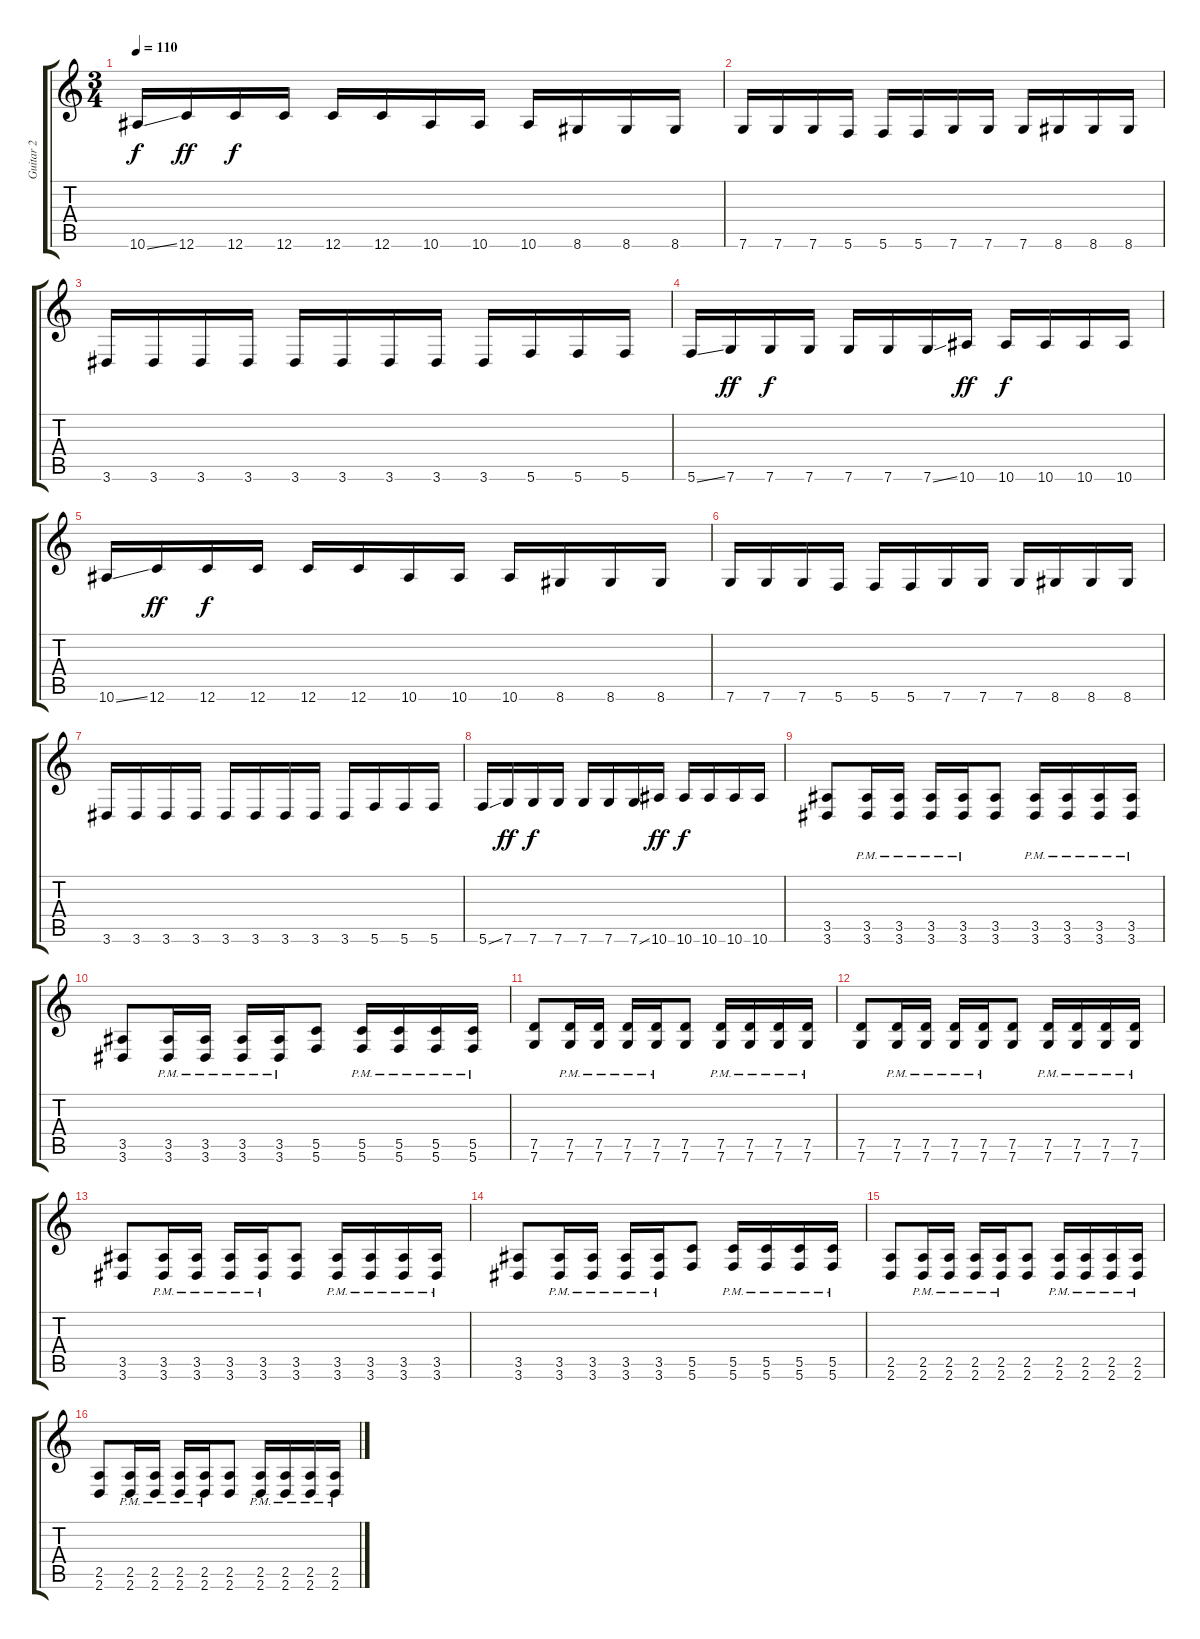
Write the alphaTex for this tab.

\track ("Guitar 2" "Guitar 2") {instrument distortionguitar}
\staff {score tabs}
\tuning (D4 A3 F3 C3 G2 C2) {hide}
\ts (3 4)
\tempo 110
\clef g2
\ks c
10.6{ss}.16{dy f} 12.6.16{dy ff} 12.6.16{dy f} 12.6.16 12.6.16 12.6.16 10.6.16 10.6.16 10.6.16 8.6.16 8.6.16 8.6.16 |
7.6.16 7.6.16 7.6.16 5.6.16 5.6.16 5.6.16 7.6.16 7.6.16 7.6.16 8.6.16 8.6.16 8.6.16 |
3.6.16 3.6.16 3.6.16 3.6.16 3.6.16 3.6.16 3.6.16 3.6.16 3.6.16 5.6.16 5.6.16 5.6.16 |
5.6{ss}.16 7.6.16{dy ff} 7.6.16{dy f} 7.6.16 7.6.16 7.6.16 7.6{ss}.16 10.6.16{dy ff} 10.6.16{dy f} 10.6.16 10.6.16 10.6.16 |
10.6{ss}.16 12.6.16{dy ff} 12.6.16{dy f} 12.6.16 12.6.16 12.6.16 10.6.16 10.6.16 10.6.16 8.6.16 8.6.16 8.6.16 |
7.6.16 7.6.16 7.6.16 5.6.16 5.6.16 5.6.16 7.6.16 7.6.16 7.6.16 8.6.16 8.6.16 8.6.16 |
3.6.16 3.6.16 3.6.16 3.6.16 3.6.16 3.6.16 3.6.16 3.6.16 3.6.16 5.6.16 5.6.16 5.6.16 |
5.6{ss}.16 7.6.16{dy ff} 7.6.16{dy f} 7.6.16 7.6.16 7.6.16 7.6{ss}.16 10.6.16{dy ff} 10.6.16{dy f} 10.6.16 10.6.16 10.6.16 |
(3.5 3.6).8 (3.5{pm} 3.6{pm}).16 (3.5{pm} 3.6{pm}).16 (3.5{pm} 3.6{pm}).16 (3.5{pm} 3.6{pm}).16 (3.5 3.6).8 (3.5{pm} 3.6{pm}).16 (3.5{pm} 3.6{pm}).16 (3.5{pm} 3.6{pm}).16 (3.5{pm} 3.6{pm}).16 |
(3.5 3.6).8 (3.5{pm} 3.6{pm}).16 (3.5{pm} 3.6{pm}).16 (3.5{pm} 3.6{pm}).16 (3.5{pm} 3.6{pm}).16 (5.5 5.6).8 (5.5{pm} 5.6{pm}).16 (5.5{pm} 5.6{pm}).16 (5.5{pm} 5.6{pm}).16 (5.5{pm} 5.6{pm}).16 |
(7.5 7.6).8 (7.5{pm} 7.6{pm}).16 (7.5{pm} 7.6{pm}).16 (7.5{pm} 7.6{pm}).16 (7.5{pm} 7.6{pm}).16 (7.5 7.6).8 (7.5{pm} 7.6{pm}).16 (7.5{pm} 7.6{pm}).16 (7.5{pm} 7.6{pm}).16 (7.5{pm} 7.6{pm}).16 |
(7.5 7.6).8 (7.5{pm} 7.6{pm}).16 (7.5{pm} 7.6{pm}).16 (7.5{pm} 7.6{pm}).16 (7.5{pm} 7.6{pm}).16 (7.5 7.6).8 (7.5{pm} 7.6{pm}).16 (7.5{pm} 7.6{pm}).16 (7.5{pm} 7.6{pm}).16 (7.5{pm} 7.6{pm}).16 |
(3.5 3.6).8 (3.5{pm} 3.6{pm}).16 (3.5{pm} 3.6{pm}).16 (3.5{pm} 3.6{pm}).16 (3.5{pm} 3.6{pm}).16 (3.5 3.6).8 (3.5{pm} 3.6{pm}).16 (3.5{pm} 3.6{pm}).16 (3.5{pm} 3.6{pm}).16 (3.5{pm} 3.6{pm}).16 |
(3.5 3.6).8 (3.5{pm} 3.6{pm}).16 (3.5{pm} 3.6{pm}).16 (3.5{pm} 3.6{pm}).16 (3.5{pm} 3.6{pm}).16 (5.5 5.6).8 (5.5{pm} 5.6{pm}).16 (5.5{pm} 5.6{pm}).16 (5.5{pm} 5.6{pm}).16 (5.5{pm} 5.6{pm}).16 |
(2.5 2.6).8 (2.5{pm} 2.6{pm}).16 (2.5{pm} 2.6{pm}).16 (2.5{pm} 2.6{pm}).16 (2.5{pm} 2.6{pm}).16 (2.5 2.6).8 (2.5{pm} 2.6{pm}).16 (2.5{pm} 2.6{pm}).16 (2.5{pm} 2.6{pm}).16 (2.5{pm} 2.6{pm}).16 |
(2.5 2.6).8 (2.5{pm} 2.6{pm}).16 (2.5{pm} 2.6{pm}).16 (2.5{pm} 2.6{pm}).16 (2.5{pm} 2.6{pm}).16 (2.5 2.6).8 (2.5{pm} 2.6{pm}).16 (2.5{pm} 2.6{pm}).16 (2.5{pm} 2.6{pm}).16 (2.5{pm} 2.6{pm}).16
